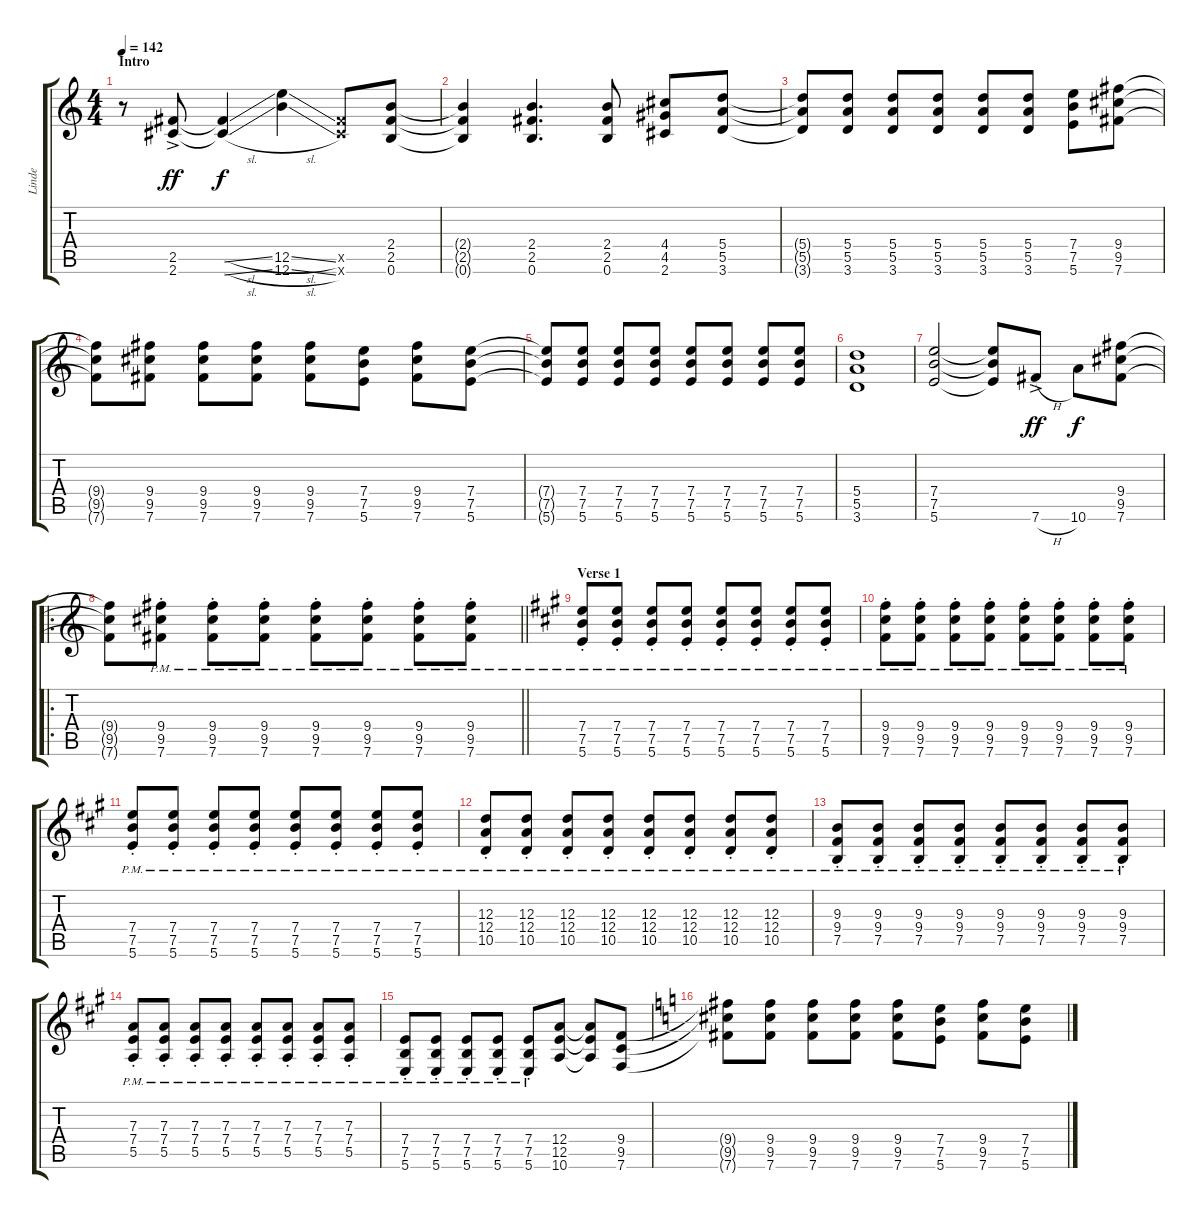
\track ("Linde" "Linde") {instrument distortionguitar}
\staff {score tabs}
\tuning (B3 Gb3 D3 A2 E2 B1) {hide}
\ts (4 4)
\section ("" "Intro")
\tempo 142
\clef g2
\ks c
r.8{dy ff instrument distortionguitar} (2.5{ac} 2.6{ac}).8{ot 8vb} (2.5{sl t} 2.6{sl t}).4{ot 8vb dy f} (12.5{sl} 12.6{sl}).4{ot 8vb} (2.5{x} 2.6{x}).8{ot 8vb} (2.4 2.5 0.6).8{ot 8vb} |
(2.4{t} 2.5{t} 0.6{t}).4{ot 8vb} (2.4 2.5 0.6).4{d ot 8vb} (2.4 2.5 0.6).8{ot 8vb} (4.4 4.5 2.6).8{ot 8vb} (5.4 5.5 3.6).8{ot 8vb} |
(5.4{t} 5.5{t} 3.6{t}).8{ot 8vb} (5.4 5.5 3.6).8{ot 8vb} (5.4 5.5 3.6).8{ot 8vb} (5.4 5.5 3.6).8{ot 8vb} (5.4 5.5 3.6).8{ot 8vb} (5.4 5.5 3.6).8{ot 8vb} (7.4 7.5 5.6).8{ot 8vb} (9.4 9.5 7.6).8{ot 8vb} |
(9.4{t} 9.5{t} 7.6{t}).8{ot 8vb} (9.4 9.5 7.6).8{ot 8vb} (9.4 9.5 7.6).8{ot 8vb} (9.4 9.5 7.6).8{ot 8vb} (9.4 9.5 7.6).8{ot 8vb} (7.4 7.5 5.6).8{ot 8vb} (9.4 9.5 7.6).8{ot 8vb} (7.4 7.5 5.6).8{ot 8vb} |
(7.4{t} 7.5{t} 5.6{t}).8{ot 8vb} (7.4 7.5 5.6).8{ot 8vb} (7.4 7.5 5.6).8{ot 8vb} (7.4 7.5 5.6).8{ot 8vb} (7.4 7.5 5.6).8{ot 8vb} (7.4 7.5 5.6).8{ot 8vb} (7.4 7.5 5.6).8{ot 8vb} (7.4 7.5 5.6).8{ot 8vb} |
(5.4 5.5 3.6).1{ot 8vb} |
(7.4 7.5 5.6).2{ot 8vb} (7.4{t} 7.5{t} 5.6{t}).8{ot 8vb} 7.6{h ac}.8{ot 8vb dy ff} 10.6.8{ot 8vb dy f} (9.4 9.5 7.6).8{ot 8vb} |
\ro
\barLineRight lightlight
(9.4{t} 9.5{t} 7.6{t}).8{ot 8vb} (9.4{pm st} 9.5{pm st} 7.6{pm st}).8{ot 8vb} (9.4{pm st} 9.5{pm st} 7.6{pm st}).8{ot 8vb} (9.4{pm st} 9.5{pm st} 7.6{pm st}).8{ot 8vb} (9.4{pm st} 9.5{pm st} 7.6{pm st}).8{ot 8vb} (9.4{pm st} 9.5{pm st} 7.6{pm st}).8{ot 8vb} (9.4{pm st} 9.5{pm st} 7.6{pm st}).8{ot 8vb} (9.4{pm st} 9.5{pm st} 7.6{pm st}).8{ot 8vb} |
\section ("" "Verse 1")
\ks a
(7.4{pm st} 7.5{pm st} 5.6{pm st}).8{ot 8vb} (7.4{pm st} 7.5{pm st} 5.6{pm st}).8{ot 8vb} (7.4{pm st} 7.5{pm st} 5.6{pm st}).8{ot 8vb} (7.4{pm st} 7.5{pm st} 5.6{pm st}).8{ot 8vb} (7.4{pm st} 7.5{pm st} 5.6{pm st}).8{ot 8vb} (7.4{pm st} 7.5{pm st} 5.6{pm st}).8{ot 8vb} (7.4{pm st} 7.5{pm st} 5.6{pm st}).8{ot 8vb} (7.4{pm st} 7.5{pm st} 5.6{pm st}).8{ot 8vb} |
(9.4{pm st} 9.5{pm st} 7.6{pm st}).8{ot 8vb} (9.4{pm st} 9.5{pm st} 7.6{pm st}).8{ot 8vb} (9.4{pm st} 9.5{pm st} 7.6{pm st}).8{ot 8vb} (9.4{pm st} 9.5{pm st} 7.6{pm st}).8{ot 8vb} (9.4{pm st} 9.5{pm st} 7.6{pm st}).8{ot 8vb} (9.4{pm st} 9.5{pm st} 7.6{pm st}).8{ot 8vb} (9.4{pm st} 9.5{pm st} 7.6{pm st}).8{ot 8vb} (9.4{pm st} 9.5{pm st} 7.6{pm st}).8{ot 8vb} |
(7.4{pm st} 7.5{pm st} 5.6{pm st}).8{ot 8vb} (7.4{pm st} 7.5{pm st} 5.6{pm st}).8{ot 8vb} (7.4{pm st} 7.5{pm st} 5.6{pm st}).8{ot 8vb} (7.4{pm st} 7.5{pm st} 5.6{pm st}).8{ot 8vb} (7.4{pm st} 7.5{pm st} 5.6{pm st}).8{ot 8vb} (7.4{pm st} 7.5{pm st} 5.6{pm st}).8{ot 8vb} (7.4{pm st} 7.5{pm st} 5.6{pm st}).8{ot 8vb} (7.4{pm st} 7.5{pm st} 5.6{pm st}).8{ot 8vb} |
(12.3{pm st} 12.4{pm st} 10.5{pm st}).8 (12.3{pm st} 12.4{pm st} 10.5{pm st}).8 (12.3{pm st} 12.4{pm st} 10.5{pm st}).8 (12.3{pm st} 12.4{pm st} 10.5{pm st}).8 (12.3{pm st} 12.4{pm st} 10.5{pm st}).8 (12.3{pm st} 12.4{pm st} 10.5{pm st}).8 (12.3{pm st} 12.4{pm st} 10.5{pm st}).8 (12.3{pm st} 12.4{pm st} 10.5{pm st}).8 |
(9.3{pm st} 9.4{pm st} 7.5{pm st}).8 (9.3{pm st} 9.4{pm st} 7.5{pm st}).8 (9.3{pm st} 9.4{pm st} 7.5{pm st}).8 (9.3{pm st} 9.4{pm st} 7.5{pm st}).8 (9.3{pm st} 9.4{pm st} 7.5{pm st}).8 (9.3{pm st} 9.4{pm st} 7.5{pm st}).8 (9.3{pm st} 9.4{pm st} 7.5{pm st}).8 (9.3{pm st} 9.4{pm st} 7.5{pm st}).8 |
(7.3{pm st} 7.4{pm st} 5.5{pm st}).8 (7.3{pm st} 7.4{pm st} 5.5{pm st}).8 (7.3{pm st} 7.4{pm st} 5.5{pm st}).8 (7.3{pm st} 7.4{pm st} 5.5{pm st}).8 (7.3{pm st} 7.4{pm st} 5.5{pm st}).8 (7.3{pm st} 7.4{pm st} 5.5{pm st}).8 (7.3{pm st} 7.4{pm st} 5.5{pm st}).8 (7.3{pm st} 7.4{pm st} 5.5{pm st}).8 |
(7.4{pm st} 7.5{pm st} 5.6{pm st}).8 (7.4{pm st} 7.5{pm st} 5.6{pm st}).8 (7.4{pm st} 7.5{pm st} 5.6{pm st}).8 (7.4{pm st} 7.5{pm st} 5.6{pm st}).8 (7.4{pm st} 7.5{pm st} 5.6{pm st}).8 (12.4 12.5 10.6).8 (12.4{t} 12.5{t} 10.6{t}).8 (9.4 9.5 7.6).8 |
\ks c
(9.4{t} 9.5{t} 7.6{t}).8{ot 8vb} (9.4 9.5 7.6).8{ot 8vb} (9.4 9.5 7.6).8{ot 8vb} (9.4 9.5 7.6).8{ot 8vb} (9.4 9.5 7.6).8{ot 8vb} (7.4 7.5 5.6).8{ot 8vb} (9.4 9.5 7.6).8{ot 8vb} (7.4 7.5 5.6).8{ot 8vb}
